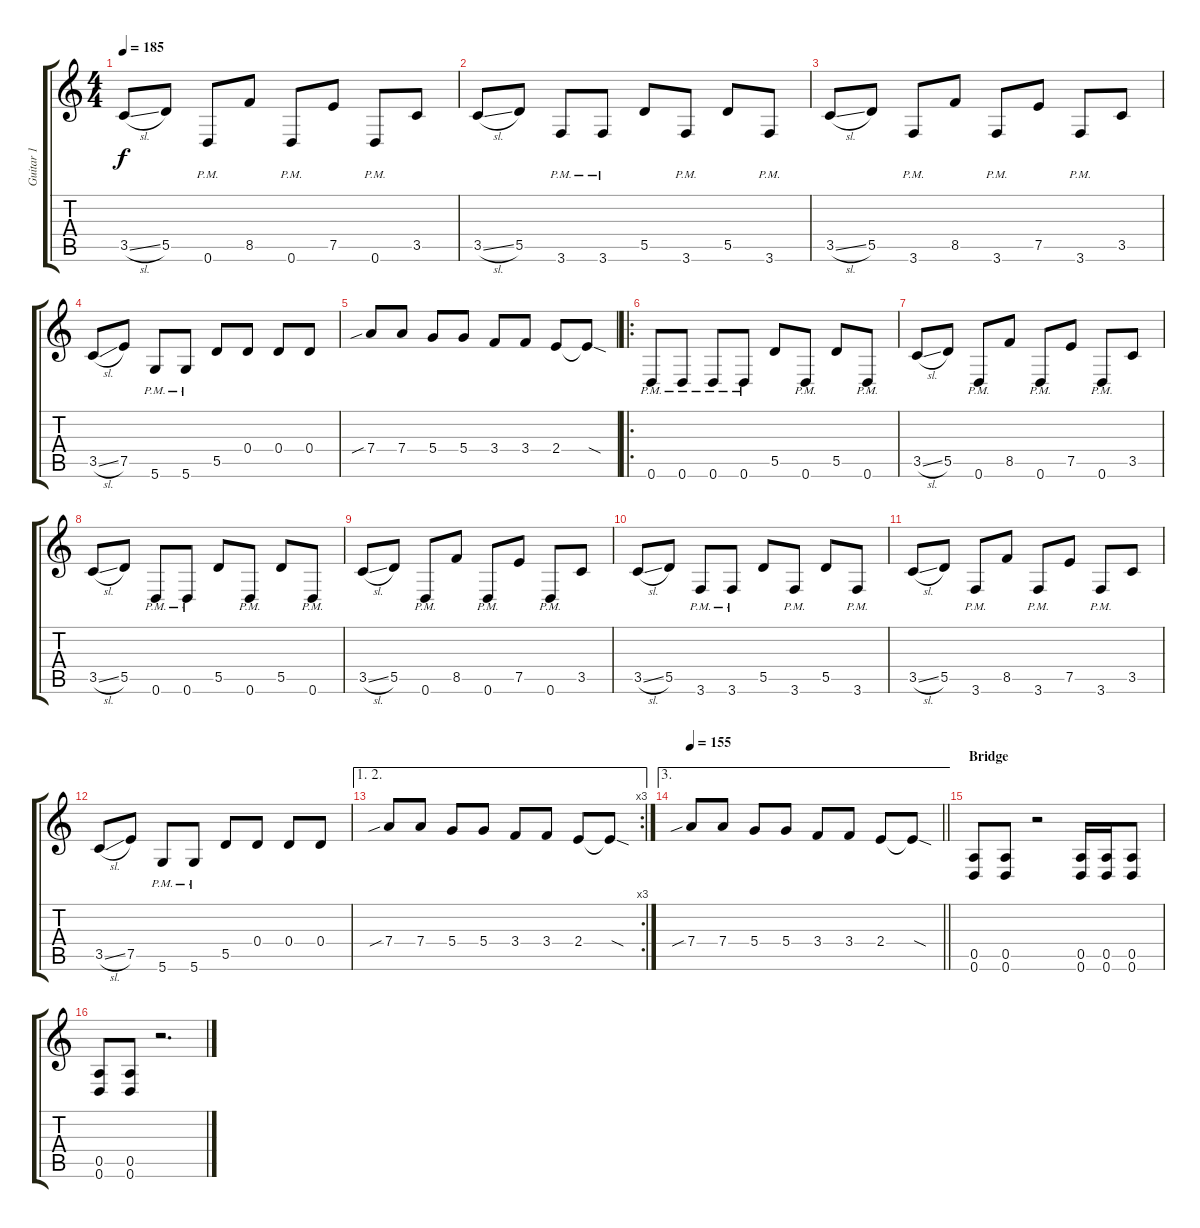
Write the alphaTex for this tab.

\track ("Guitar 1" "Guitar 1") {instrument distortionguitar}
\staff {score tabs}
\tuning (E4 B3 G3 D3 A2 D2) {hide}
\ts (4 4)
\tempo 185
\clef g2
\ks c
3.5{sl}.8{dy f} 5.5.8 0.6{pm}.8 8.5.8 0.6{pm}.8 7.5.8 0.6{pm}.8 3.5.8 |
3.5{sl}.8 5.5.8 3.6{pm}.8 3.6{pm}.8 5.5.8 3.6{pm}.8 5.5.8 3.6{pm}.8 |
3.5{sl}.8 5.5.8 3.6{pm}.8 8.5.8 3.6{pm}.8 7.5.8 3.6{pm}.8 3.5.8 |
3.5{sl}.8 7.5.8 5.6{pm}.8 5.6{pm}.8 5.5.8 0.4.8 0.4.8 0.4.8 |
7.4{sib}.8 7.4.8 5.4.8 5.4.8 3.4.8 3.4.8 2.4.8 2.4{sod t}.8 |
\ro
0.6{pm}.8 0.6{pm}.8 0.6{pm}.8 0.6{pm}.8 5.5.8 0.6{pm}.8 5.5.8 0.6{pm}.8 |
3.5{sl}.8 5.5.8 0.6{pm}.8 8.5.8 0.6{pm}.8 7.5.8 0.6{pm}.8 3.5.8 |
3.5{sl}.8 5.5.8 0.6{pm}.8 0.6{pm}.8 5.5.8 0.6{pm}.8 5.5.8 0.6{pm}.8 |
3.5{sl}.8 5.5.8 0.6{pm}.8 8.5.8 0.6{pm}.8 7.5.8 0.6{pm}.8 3.5.8 |
3.5{sl}.8 5.5.8 3.6{pm}.8 3.6{pm}.8 5.5.8 3.6{pm}.8 5.5.8 3.6{pm}.8 |
3.5{sl}.8 5.5.8 3.6{pm}.8 8.5.8 3.6{pm}.8 7.5.8 3.6{pm}.8 3.5.8 |
3.5{sl}.8 7.5.8 5.6{pm}.8 5.6{pm}.8 5.5.8 0.4.8 0.4.8 0.4.8 |
\ae (1 2)
\rc 3
7.4{sib}.8 7.4.8 5.4.8 5.4.8 3.4.8 3.4.8 2.4.8 2.4{sod t}.8 |
\ae 3
\tempo 155
\barLineRight lightlight
7.4{sib}.8 7.4.8 5.4.8 5.4.8 3.4.8 3.4.8 2.4.8 2.4{sod t}.8 |
\section ("" "Bridge")
(0.5 0.6).8 (0.5 0.6).8 r.2 (0.5 0.6).16 (0.5 0.6).16 (0.5 0.6).8 |
(0.5 0.6).8 (0.5 0.6).8 r.2{d}
